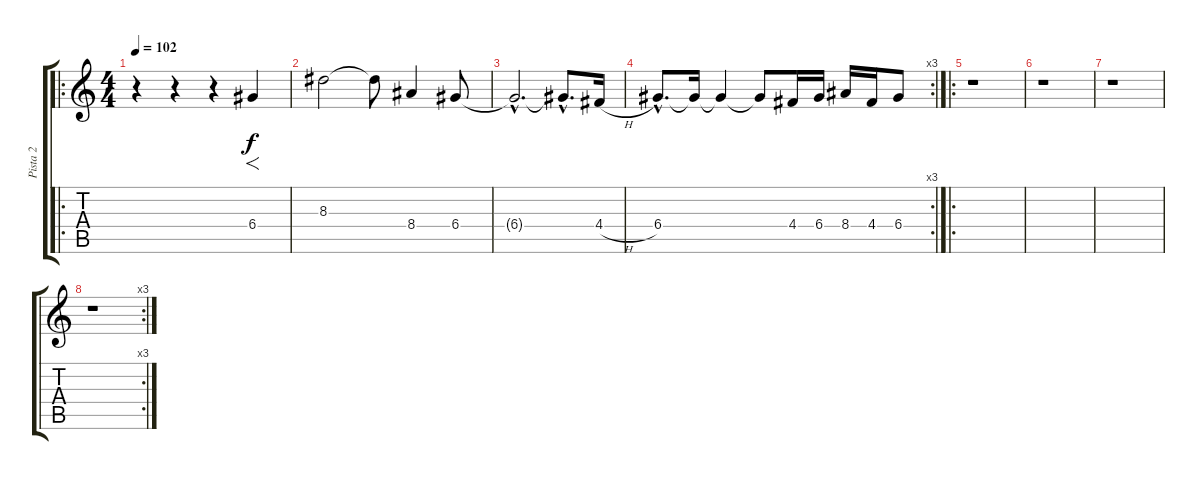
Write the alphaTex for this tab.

\track ("Pista 2" "Pista 2") {instrument guitarharmonics}
\staff {score tabs}
\tuning (E4 B3 G3 D3 A2 E2) {hide}
\ro
\ts (4 4)
\tempo 102
\clef g2
\ks c
r.4{dy f} r.4 r.4 6.4.4{f} |
8.3.2{volume 6} 8.3{t}.8 8.4.4 6.4.8 |
6.4{hac t}.2{d} 6.4{hac t}.8{d} 4.4{h}.16 |
\rc 3
6.4{hac}.8{d} 6.4{t}.16 6.4{t}.4 6.4{t}.8 4.4.16 6.4.16 8.4.16 4.4.16 6.4.8 |
\ro
r.1 |
r.1 |
r.1 |
\rc 3
r.1
